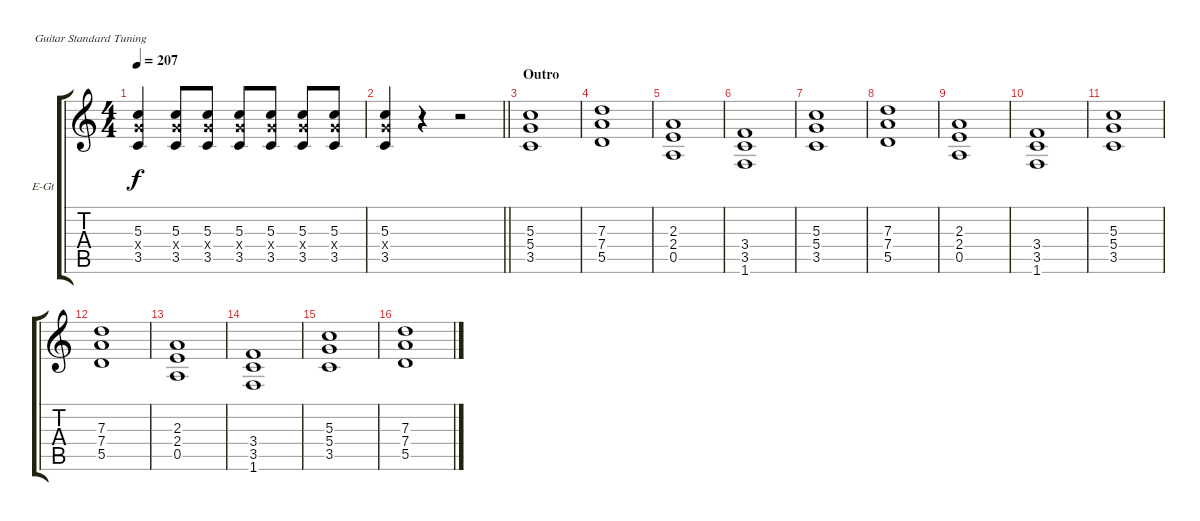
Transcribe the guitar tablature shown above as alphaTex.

\defaultSystemsLayout 4
\bracketExtendMode groupsimilarinstruments
\firstSystemTrackNameOrientation horizontal
\otherSystemsTrackNameOrientation horizontal
\track ("Guitar 4" "E-Gt") {instrument distortionguitar}
\staff {score tabs}
\tuning (E4 B3 G3 D3 A2 E2)
\ts (4 4)
\tempo 207
\clef g2
\ks c
(3.5 5.4{x} 5.3).4{dy f} (3.5 5.4{x} 5.3).8 (3.5 5.4{x} 5.3).8 (3.5 5.4{x} 5.3).8 (3.5 5.4{x} 5.3).8 (3.5 5.4{x} 5.3).8 (3.5 5.4{x} 5.3).8 |
\barLineRight lightlight
(3.5 5.4{x} 5.3).4 r.4 r.2 |
\section ("" "Outro")
(3.5 5.4 5.3).1 |
(7.3 7.4 5.5).1 |
(0.5 2.4 2.3).1 |
(3.4 3.5 1.6).1 |
(3.5 5.4 5.3).1 |
(7.3 7.4 5.5).1 |
(0.5 2.4 2.3).1 |
(3.4 3.5 1.6).1 |
(3.5 5.4 5.3).1 |
(7.3 7.4 5.5).1 |
(0.5 2.4 2.3).1 |
(3.4 3.5 1.6).1 |
(3.5 5.4 5.3).1 |
(7.3 7.4 5.5).1
